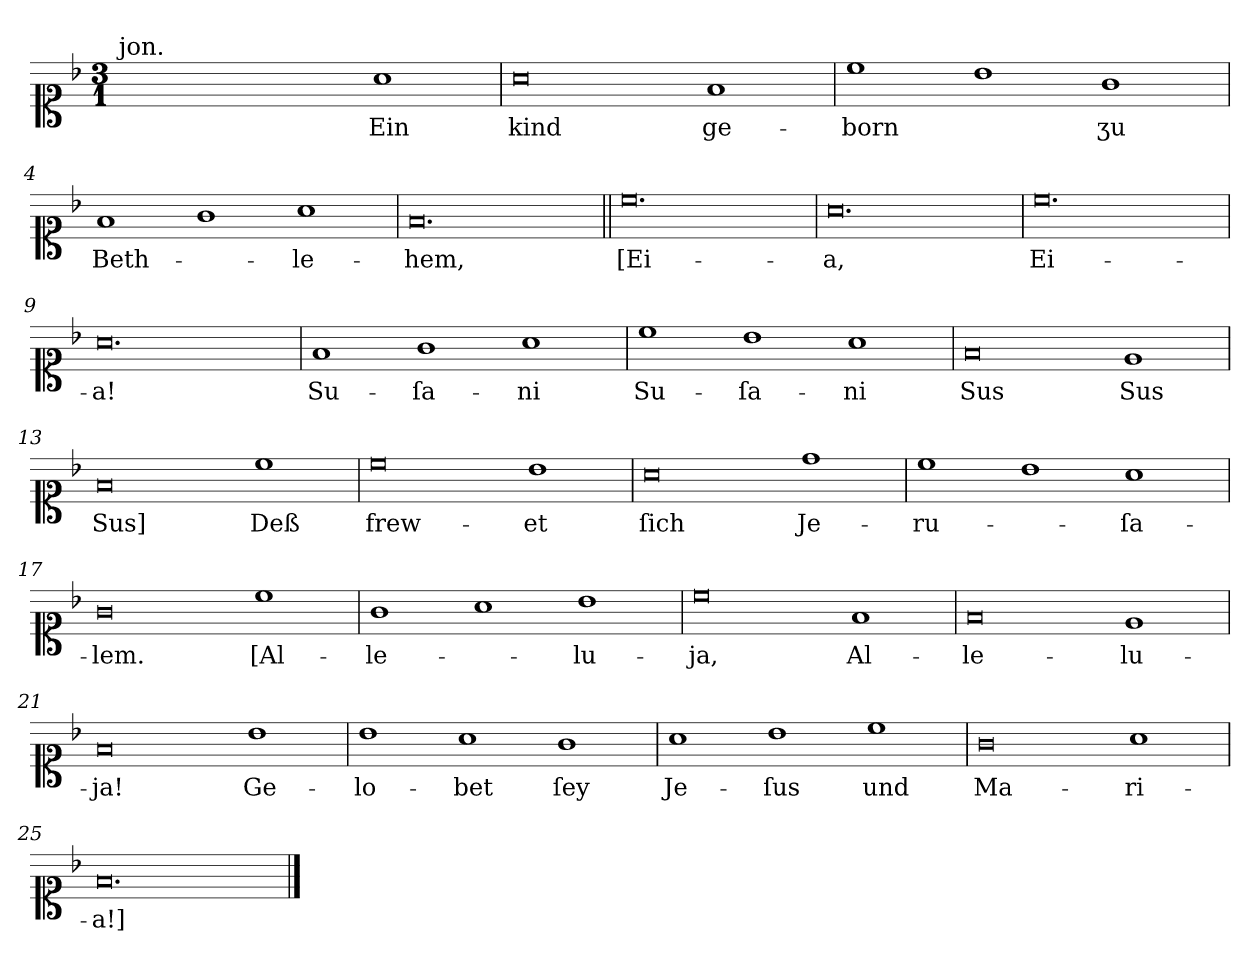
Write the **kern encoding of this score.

**kern	**text
*part1	*part1
*staff1	*staff1
*clefC1	*
*k[b-]	*
*F:ion	*
*M3/1	*
=1	=1
!LO:TX:a:t=jon.	!
1ryy	.
1ryy	.
1a	Ein
=2	=2
0a	kind
1f	ge-
=3	=3
1cc	-born
1b-	.
1g	ʒu
=4	=4
1f	Beth-
1g	.
1a	-le-
=5	=5
0.f	-hem,
=6||	=6||
0.cc	[Ei-
=7	=7
0.a	-a,
=8	=8
0.cc	Ei-
=9	=9
0.a	-a!
=10	=10
1f	Su-
1g	-ſa-
1a	-ni
=11	=11
1cc	Su-
1b-	-ſa-
1a	-ni
=12	=12
0f	Sus
1e	Sus
=13	=13
0f	Sus]
1cc	Deß
=14	=14
0cc	frew-
1b-	-et
=15	=15
0a	ſich
1dd	Je-
=16	=16
1cc	-ru-
1b-	.
1a	-ſa-
=17	=17
0g	-lem.
1cc	[Al-
=18	=18
1g	-le-
1a	.
1b-	-lu-
=19	=19
0cc	-ja,
1f	Al-
=20	=20
0f	-le-
1e	-lu-
=21	=21
0f	-ja!
1b-	Ge-
=22	=22
1b-	-lo-
1a	-bet
1g	ſey
=23	=23
1a	Je-
1b-	-ſus
1cc	und
=24	=24
0g	Ma-
1a	-ri-
=25	=25
0.f/	-a!]
==	==
*-	*-
